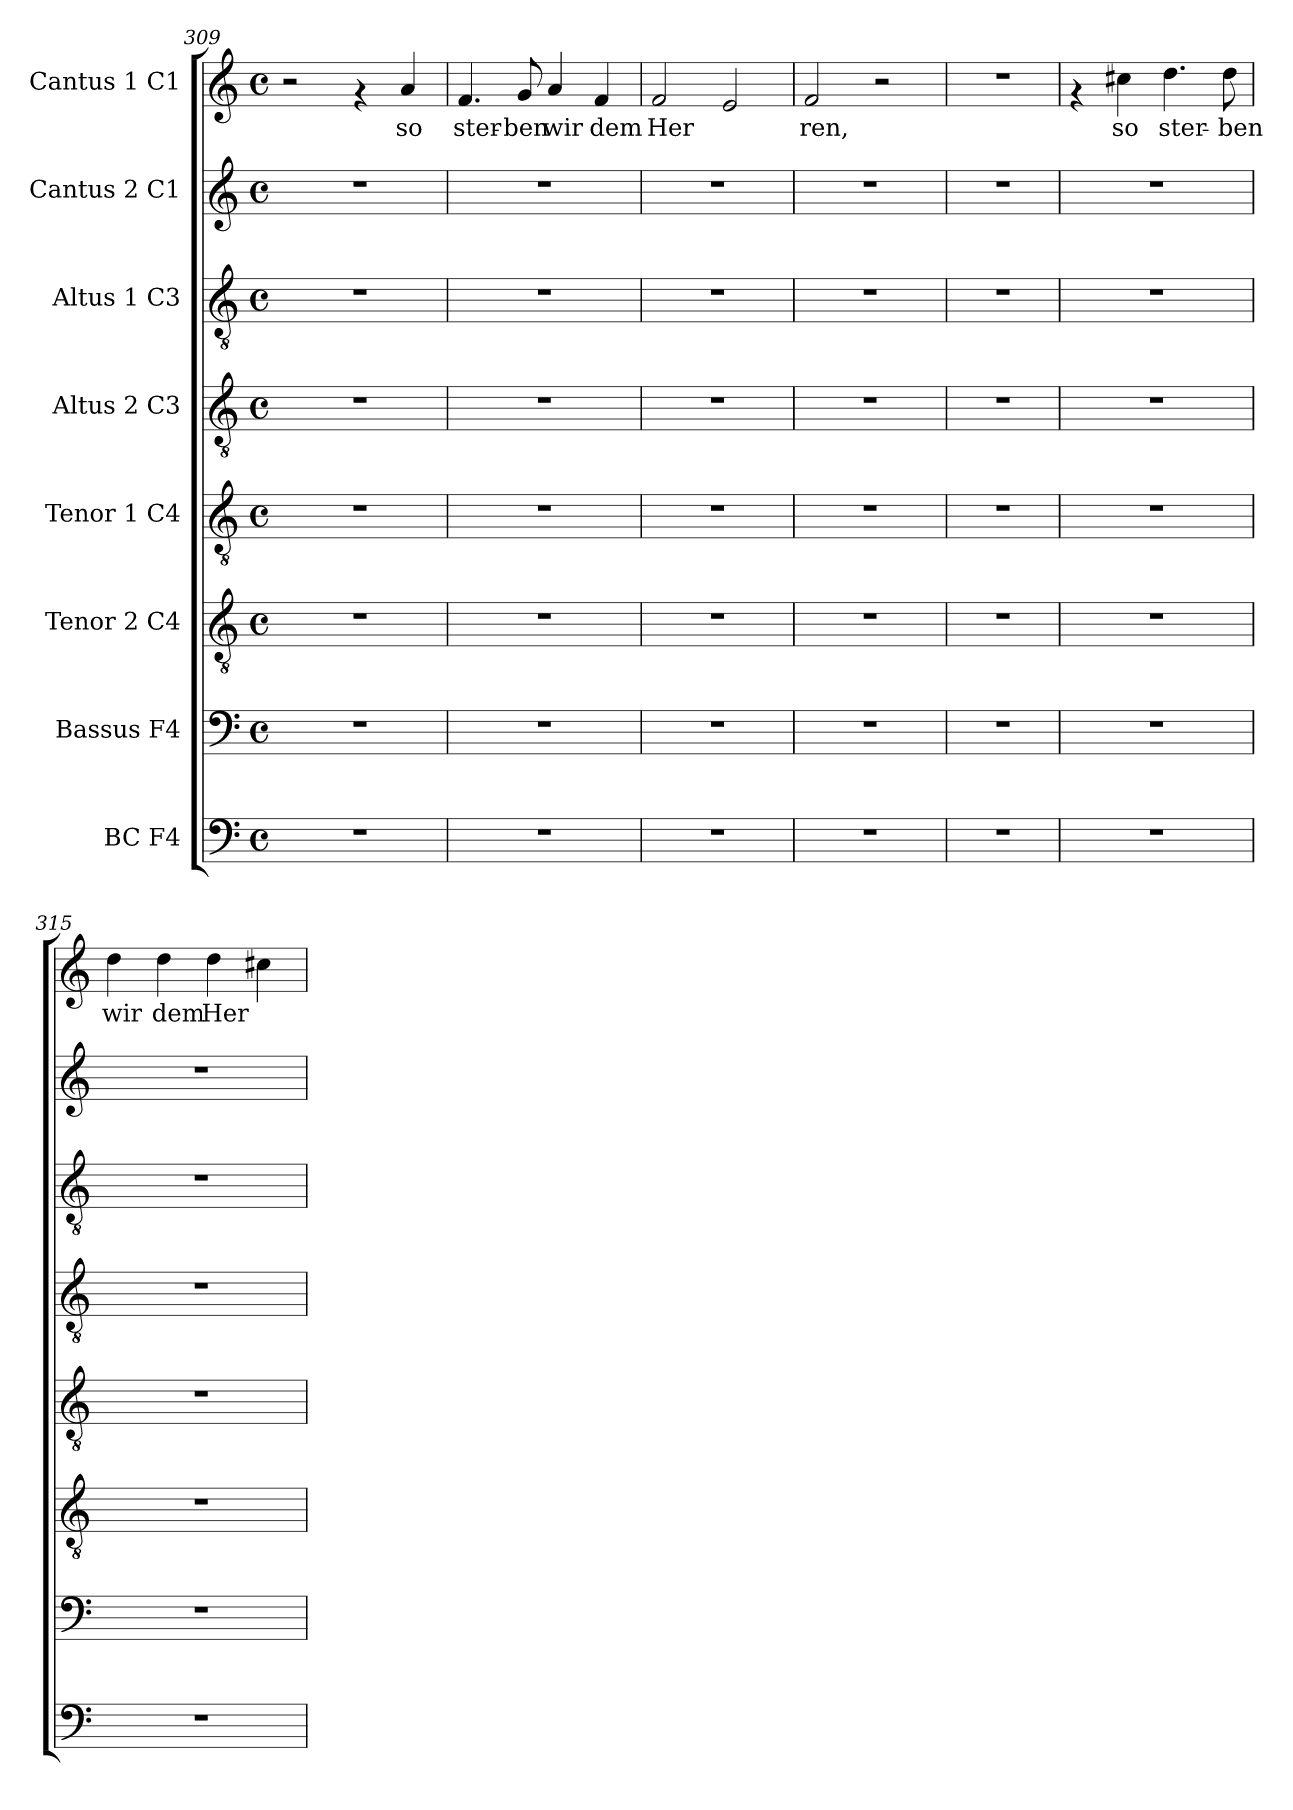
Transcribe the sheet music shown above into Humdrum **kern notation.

**kern	**kern	**kern	**kern	**kern	**kern	**kern	**kern	**text
*part8	*part7	*part6	*part5	*part4	*part3	*part2	*part1	*part1
*staff8	*staff7	*staff6	*staff5	*staff4	*staff3	*staff2	*staff1	*staff1
*I"BC  F4	*I"Bassus  F4	*I"Tenor 2  C4	*I"Tenor 1  C4	*I"Altus 2  C3	*I"Altus 1  C3	*I"Cantus 2  C1	*I"Cantus 1  C1	*
*clefF4	*clefF4	*clefGv2	*clefGv2	*clefGv2	*clefGv2	*clefG2	*clefG2	*
*k[]	*k[]	*k[]	*k[]	*k[]	*k[]	*k[]	*k[]	*
*C:	*C:	*C:	*C:	*C:	*C:	*C:	*C:	*
*M4/4	*M4/4	*M4/4	*M4/4	*M4/4	*M4/4	*M4/4	*M4/4	*
*met(c)	*met(c)	*met(c)	*met(c)	*met(c)	*met(c)	*met(c)	*met(c)	*
=309	=309	=309	=309	=309	=309	=309	=309	=309
1r	1r	1r	1r	1r	1r	1r	2r	.
.	.	.	.	.	.	.	4rf	.
!	!	!	!	!	!	!	!	!LO:LY:b:cj
.	.	.	.	.	.	.	4a/	so
=310	=310	=310	=310	=310	=310	=310	=310	=310
!	!	!	!	!	!	!	!	!LO:LY:b:cj
1r	1r	1r	1r	1r	1r	1r	4.f/	ster-
!	!	!	!	!	!	!	!	!LO:LY:b:cj
.	.	.	.	.	.	.	8g/	-ben
!	!	!	!	!	!	!	!	!LO:LY:b:cj
.	.	.	.	.	.	.	4a/	wir
!	!	!	!	!	!	!	!	!LO:LY:b:cj
.	.	.	.	.	.	.	4f/	dem
=311	=311	=311	=311	=311	=311	=311	=311	=311
!	!	!	!	!	!	!	!	!LO:LY:b:cj
1r	1r	1r	1r	1r	1r	1r	2f/	Her-
!	!	!	!	!	!	!	!	!LO:LY:b:cj
.	.	.	.	.	.	.	2e/	--
=312	=312	=312	=312	=312	=312	=312	=312	=312
!	!	!	!	!	!	!	!	!LO:LY:b:cj
1r	1r	1r	1r	1r	1r	1r	2f/	-ren,
.	.	.	.	.	.	.	2r	.
=313	=313	=313	=313	=313	=313	=313	=313	=313
1r	1r	1r	1r	1r	1r	1r	1r	.
=314	=314	=314	=314	=314	=314	=314	=314	=314
1r	1r	1r	1r	1r	1r	1r	4rf	.
!	!	!	!	!	!	!	!	!LO:LY:b:cj
.	.	.	.	.	.	.	4cc#X\	so
!	!	!	!	!	!	!	!	!LO:LY:b:cj
.	.	.	.	.	.	.	4.dd\	ster-
!	!	!	!	!	!	!	!	!LO:LY:b:cj
.	.	.	.	.	.	.	8dd\	-ben
!!LO:PB:g=z
=315	=315	=315	=315	=315	=315	=315	=315	=315
!	!	!	!	!	!	!	!	!LO:LY:b:cj
1r	1r	1r	1r	1r	1r	1r	4dd\	wir
!	!	!	!	!	!	!	!	!LO:LY:b:cj
.	.	.	.	.	.	.	4dd\	dem
!	!	!	!	!	!	!	!	!LO:LY:b:cj
.	.	.	.	.	.	.	4dd\	Her-
!	!	!	!	!	!	!	!	!LO:LY:b:cj
.	.	.	.	.	.	.	4cc#X\	--
=	=	=	=	=	=	=	=	=
*-	*-	*-	*-	*-	*-	*-	*-	*-
